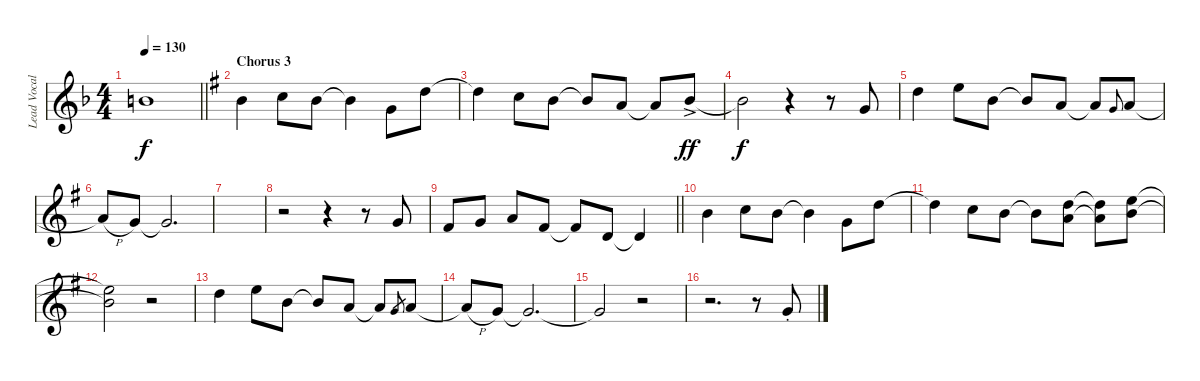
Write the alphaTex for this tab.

\track ("Lead Vocals 1" "Lead Vocal") {instrument choiraahs}
\staff {score}
\tuning (E5 B4 G4 D4 A3 E3) {hide}
\ts (4 4)
\tempo 130
\clef g2
\barLineRight lightlight
\ks dminor
0.2{t}.1{dy f} |
\section ("" "Chorus 3")
\ks eminor
0.2.4 1.2.8 0.2.8 0.2{t}.4 0.3.8 3.2.8 |
3.2{t}.4 1.2.8 0.2.8 0.2{t}.8 2.3.8 2.3{t}.8 0.2{ac}.8{dy ff} |
0.2{t}.2{dy f} r.4 r.8 0.3.8 |
3.2.4 0.1.8 0.2.8 0.2{t}.8 2.3.8 2.3{t}.8 0.3.8{gr onbeat} 2.3.8 |
2.3{h t}.8 0.3.8 0.3{t}.2{d} |
|
r.2 r.4 r.8 0.3.8 |
\barLineRight lightlight
4.4.8 0.3.8 2.3.8 4.4.8 4.4{t}.8 0.4.8 0.4{t}.4 |
0.2.4 1.2.8 0.2.8 0.2{t}.4 0.3.8 3.2.8 |
3.2{t}.4 1.2.8 0.2.8 0.2{t}.8 (3.2 2.3).8 (3.2{t} 2.3{t}).8 (0.1 0.2).8 |
(0.1{t} 0.2{t}).2 r.2 |
3.2.4 0.1.8 0.2.8 0.2{t}.8 2.3.8 2.3{t}.8 0.3.8{gr} 2.3.8 |
2.3{h t}.8 0.3.8 0.3{t}.2{d} |
0.3{t}.2 r.2 |
r.2{d} r.8 0.3{st}.8
